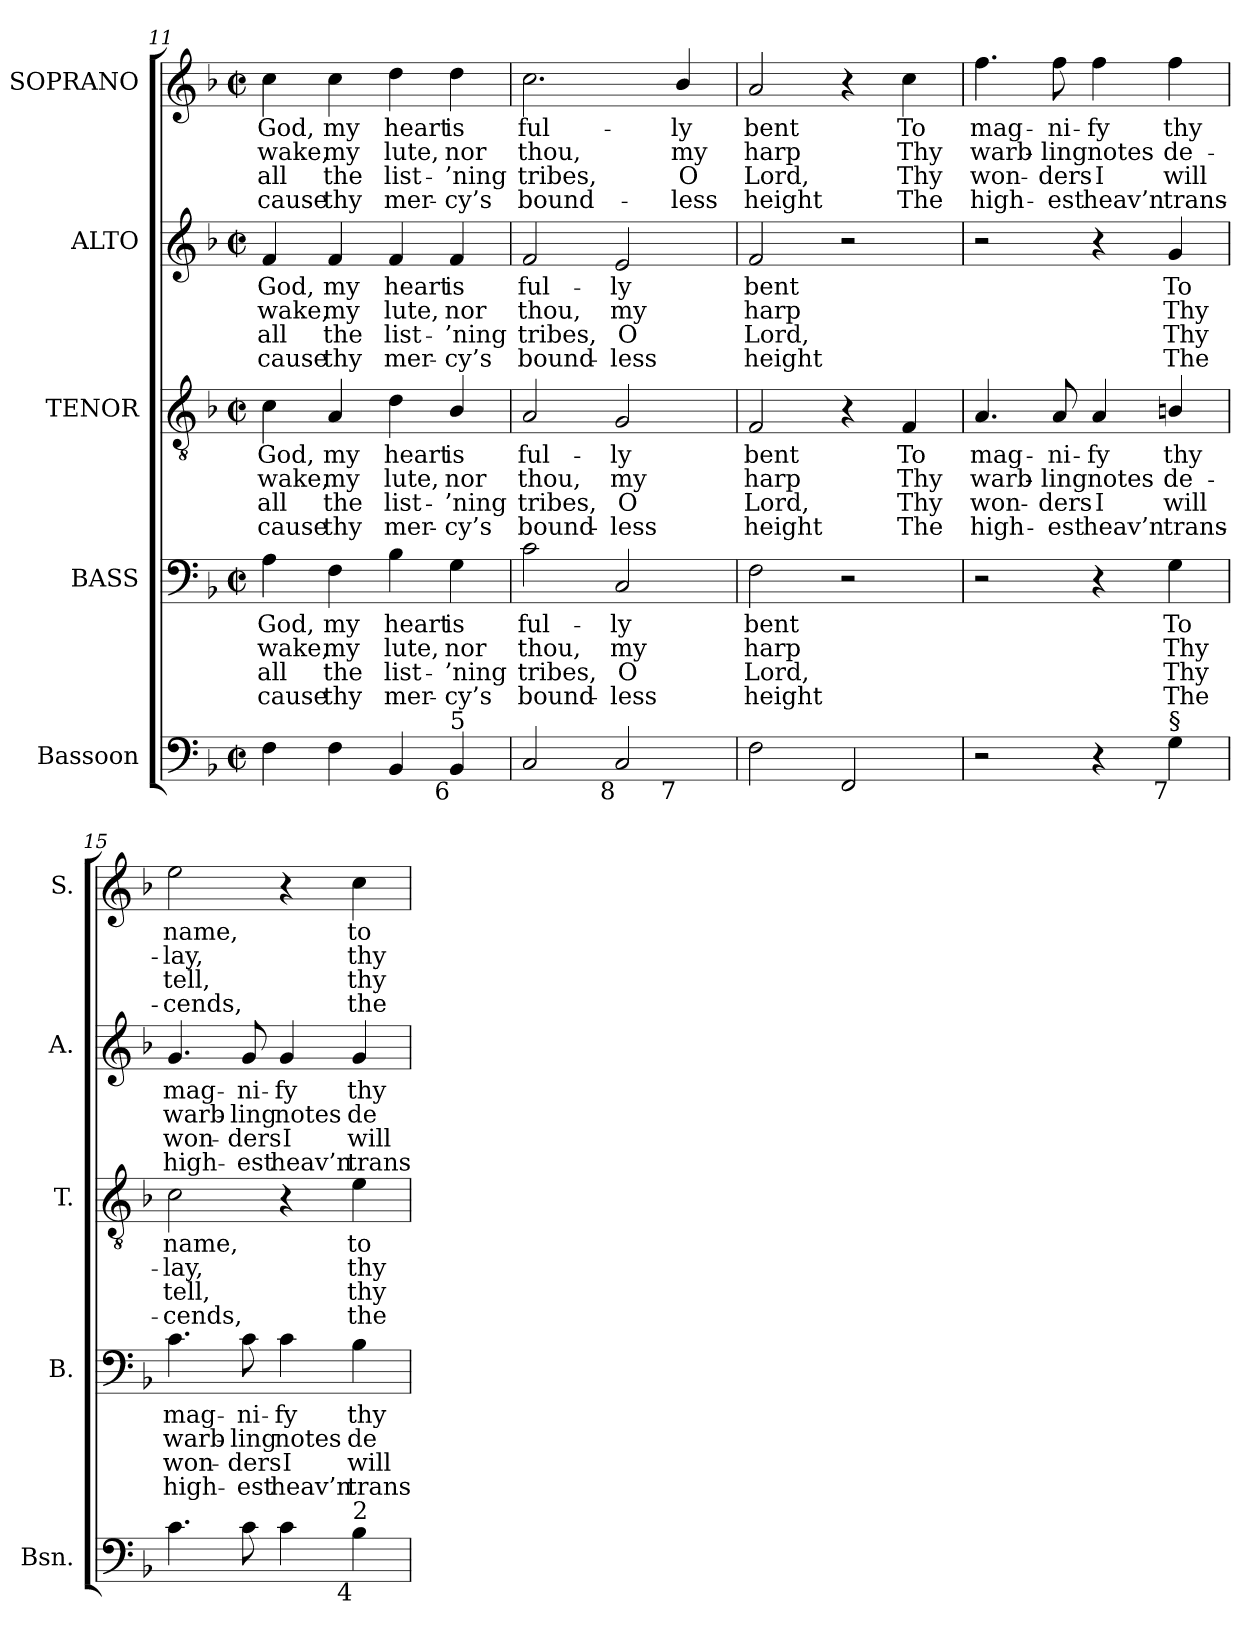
**kern	**kern	**text	**text	**text	**text	**kern	**text	**text	**text	**text	**kern	**text	**text	**text	**text	**kern	**text	**text	**text	**text
*part5	*part4	*part4	*part4	*part4	*part4	*part3	*part3	*part3	*part3	*part3	*part2	*part2	*part2	*part2	*part2	*part1	*part1	*part1	*part1	*part1
*staff5	*staff4	*staff4	*staff4	*staff4	*staff4	*staff3	*staff3	*staff3	*staff3	*staff3	*staff2	*staff2	*staff2	*staff2	*staff2	*staff1	*staff1	*staff1	*staff1	*staff1
*I"Bassoon	*I"BASS	*	*	*	*	*I"TENOR	*	*	*	*	*I"ALTO	*	*	*	*	*I"SOPRANO	*	*	*	*
*I'Bsn.	*I'B.	*	*	*	*	*I'T.	*	*	*	*	*I'A.	*	*	*	*	*I'S.	*	*	*	*
*clefF4	*clefF4	*	*	*	*	*clefGv2	*	*	*	*	*clefG2	*	*	*	*	*clefG2	*	*	*	*
*	*	*	*	*	*	*ITrd7c12	*	*	*	*	*	*	*	*	*	*	*	*	*	*
*k[b-]	*k[b-]	*	*	*	*	*k[b-]	*	*	*	*	*k[b-]	*	*	*	*	*k[b-]	*	*	*	*
*F:	*F:	*	*	*	*	*F:	*	*	*	*	*F:	*	*	*	*	*F:	*	*	*	*
*M2/2	*M2/2	*	*	*	*	*M2/2	*	*	*	*	*M2/2	*	*	*	*	*M2/2	*	*	*	*
*met(c|)	*met(c|)	*	*	*	*	*met(c|)	*	*	*	*	*met(c|)	*	*	*	*	*met(c|)	*	*	*	*
=11	=11	=11	=11	=11	=11	=11	=11	=11	=11	=11	=11	=11	=11	=11	=11	=11	=11	=11	=11	=11
!	!	!LO:LY:b:color=#000000	!LO:LY:b:color=#000000	!LO:LY:b:color=#000000	!LO:LY:b:color=#000000	!	!	!	!	!	!	!	!	!	!	!	!	!	!	!
!	!	!	!	!	!	!	!LO:LY:b:color=#000000	!LO:LY:b:color=#000000	!LO:LY:b:color=#000000	!LO:LY:b:color=#000000	!	!	!	!	!	!	!	!	!	!
!	!	!	!	!	!	!	!	!	!	!	!	!LO:LY:b:color=#000000	!LO:LY:b:color=#000000	!LO:LY:b:color=#000000	!LO:LY:b:color=#000000	!	!	!	!	!
!	!	!	!	!	!	!	!	!	!	!	!	!	!	!	!	!	!LO:LY:b:color=#000000	!LO:LY:b:color=#000000	!LO:LY:b:color=#000000	!LO:LY:b:color=#000000
4Fi\	4Ai\	God,	-wake,	-all	cause	4Ci\	God,	-wake,	-all	cause	4fi/	God,	-wake,	-all	cause	4cci\	God,	-wake,	-all	cause
!	!	!LO:LY:b:color=#000000	!LO:LY:b:color=#000000	!LO:LY:b:color=#000000	!LO:LY:b:color=#000000	!	!	!	!	!	!	!	!	!	!	!	!	!	!	!
!	!	!	!	!	!	!	!LO:LY:b:color=#000000	!LO:LY:b:color=#000000	!LO:LY:b:color=#000000	!LO:LY:b:color=#000000	!	!	!	!	!	!	!	!	!	!
!	!	!	!	!	!	!	!	!	!	!	!	!LO:LY:b:color=#000000	!LO:LY:b:color=#000000	!LO:LY:b:color=#000000	!LO:LY:b:color=#000000	!	!	!	!	!
!	!	!	!	!	!	!	!	!	!	!	!	!	!	!	!	!	!LO:LY:b:color=#000000	!LO:LY:b:color=#000000	!LO:LY:b:color=#000000	!LO:LY:b:color=#000000
4Fi\	4Fi\	my	my	the	thy	4AAi/	my	my	the	thy	4fi/	my	my	the	thy	4cci\	my	my	the	thy
!	!	!LO:LY:b:color=#000000	!LO:LY:b:color=#000000	!LO:LY:b:color=#000000	!LO:LY:b:color=#000000	!	!	!	!	!	!	!	!	!	!	!	!	!	!	!
!	!	!	!	!	!	!	!LO:LY:b:color=#000000	!LO:LY:b:color=#000000	!LO:LY:b:color=#000000	!LO:LY:b:color=#000000	!	!	!	!	!	!	!	!	!	!
!	!	!	!	!	!	!	!	!	!	!	!	!LO:LY:b:color=#000000	!LO:LY:b:color=#000000	!LO:LY:b:color=#000000	!LO:LY:b:color=#000000	!	!	!	!	!
!	!	!	!	!	!	!	!	!	!	!	!	!	!	!	!	!	!LO:LY:b:color=#000000	!LO:LY:b:color=#000000	!LO:LY:b:color=#000000	!LO:LY:b:color=#000000
4BB-i/	4B-i\	heart	lute,	list-	-mer-	4Di\	heart	lute,	list-	-mer-	4fi/	heart	lute,	list-	-mer-	4ddi\	heart	lute,	list-	-mer-
!	!	!LO:LY:b:color=#000000	!LO:LY:b:color=#000000	!LO:LY:b:color=#000000	!LO:LY:b:color=#000000	!	!	!	!	!	!	!	!	!	!	!	!	!	!	!
!	!	!	!	!	!	!	!LO:LY:b:color=#000000	!LO:LY:b:color=#000000	!LO:LY:b:color=#000000	!LO:LY:b:color=#000000	!	!	!	!	!	!	!	!	!	!
!	!	!	!	!	!	!	!	!	!	!	!	!LO:LY:b:color=#000000	!LO:LY:b:color=#000000	!LO:LY:b:color=#000000	!LO:LY:b:color=#000000	!	!	!	!	!
!LO:TX:b:rj:t=6	!	!	!	!	!	!	!	!	!	!	!	!	!	!	!	!	!	!	!	!
!LO:TX:t=5	!	!	!	!	!	!	!	!	!	!	!	!	!	!	!	!	!	!	!	!
!	!	!	!	!	!	!	!	!	!	!	!	!	!	!	!	!	!LO:LY:b:color=#000000	!LO:LY:b:color=#000000	!LO:LY:b:color=#000000	!LO:LY:b:color=#000000
4BB-i/	4Gi\	is	nor	-’ning	cy’s	4BB-i/	is	nor	-’ning	cy’s	4fi/	is	nor	-’ning	cy’s	4ddi\	is	nor	-’ning	cy’s
=12	=12	=12	=12	=12	=12	=12	=12	=12	=12	=12	=12	=12	=12	=12	=12	=12	=12	=12	=12	=12
!	!	!LO:LY:b:color=#000000	!LO:LY:b:color=#000000	!LO:LY:b:color=#000000	!LO:LY:b:color=#000000	!	!	!	!	!	!	!	!	!	!	!	!	!	!	!
!	!	!	!	!	!	!	!LO:LY:b:color=#000000	!LO:LY:b:color=#000000	!LO:LY:b:color=#000000	!LO:LY:b:color=#000000	!	!	!	!	!	!	!	!	!	!
!	!	!	!	!	!	!	!	!	!	!	!	!LO:LY:b:color=#000000	!LO:LY:b:color=#000000	!LO:LY:b:color=#000000	!LO:LY:b:color=#000000	!	!	!	!	!
!LO:TX:b:rj:t=6	!	!	!	!	!	!	!	!	!	!	!	!	!	!	!	!	!	!	!	!
!LO:TX:t=4	!	!	!	!	!	!	!	!	!	!	!	!	!	!	!	!	!	!	!	!
!	!	!	!	!	!	!	!	!	!	!	!	!	!	!	!	!	!LO:LY:b:color=#000000	!LO:LY:b:color=#000000	!LO:LY:b:color=#000000	!LO:LY:b:color=#000000
*^	*	*	*	*	*	*	*	*	*	*	*	*	*	*	*	*	*	*	*	*
2Ci/	2.ryy	2ci\	ful-	thou,	tribes,	bound-	2AAi/	ful-	thou,	tribes,	bound-	2fi/	ful-	thou,	tribes,	bound-	2.cci\	ful-	thou,	tribes,	bound-
!	!	!	!LO:LY:b:color=#000000	!LO:LY:b:color=#000000	!LO:LY:b:color=#000000	!LO:LY:b:color=#000000	!	!	!	!	!	!	!	!	!	!	!	!	!	!	!
!	!	!	!	!	!	!	!	!LO:LY:b:color=#000000	!LO:LY:b:color=#000000	!LO:LY:b:color=#000000	!LO:LY:b:color=#000000	!	!	!	!	!	!	!	!	!	!
!LO:TX:b:rj:t=8	!	!	!	!	!	!	!	!	!	!	!	!	!	!	!	!	!	!	!	!	!
!	!	!	!	!	!	!	!	!	!	!	!	!	!LO:LY:b:color=#000000	!LO:LY:b:color=#000000	!LO:LY:b:color=#000000	!LO:LY:b:color=#000000	!	!	!	!	!
2Ci/	.	2Ci/	-ly	my	-O	less	2GGi/	-ly	my	-O	less	2ei/	-ly	my	-O	less	.	.	.	.	.
!	!LO:TX:b:rj:t=7	!	!	!	!	!	!	!	!	!	!	!	!	!	!	!	!	!	!	!	!
!	!	!	!	!	!	!	!	!	!	!	!	!	!	!	!	!	!	!LO:LY:b:color=#000000	!LO:LY:b:color=#000000	!LO:LY:b:color=#000000	!LO:LY:b:color=#000000
.	4ryy	.	.	.	.	.	.	.	.	.	.	.	.	.	.	.	4b-i/	-ly	my	-O	less
*v	*v	*	*	*	*	*	*	*	*	*	*	*	*	*	*	*	*	*	*	*	*
=13	=13	=13	=13	=13	=13	=13	=13	=13	=13	=13	=13	=13	=13	=13	=13	=13	=13	=13	=13	=13
*^	*	*	*	*	*	*	*	*	*	*	*	*	*	*	*	*	*	*	*	*
!	!	!	!LO:LY:b:color=#000000	!LO:LY:b:color=#000000	!LO:LY:b:color=#000000	!LO:LY:b:color=#000000	!	!	!	!	!	!	!	!	!	!	!	!	!	!	!
*v	*v	*	*	*	*	*	*	*	*	*	*	*	*	*	*	*	*	*	*	*	*
*^	*	*	*	*	*	*	*	*	*	*	*	*	*	*	*	*	*	*	*	*
!	!	!	!	!	!	!	!	!LO:LY:b:color=#000000	!LO:LY:b:color=#000000	!LO:LY:b:color=#000000	!LO:LY:b:color=#000000	!	!	!	!	!	!	!	!	!	!
*v	*v	*	*	*	*	*	*	*	*	*	*	*	*	*	*	*	*	*	*	*	*
*^	*	*	*	*	*	*	*	*	*	*	*	*	*	*	*	*	*	*	*	*
!	!	!	!	!	!	!	!	!	!	!	!	!	!LO:LY:b:color=#000000	!LO:LY:b:color=#000000	!LO:LY:b:color=#000000	!LO:LY:b:color=#000000	!	!	!	!	!
*v	*v	*	*	*	*	*	*	*	*	*	*	*	*	*	*	*	*	*	*	*	*
*^	*	*	*	*	*	*	*	*	*	*	*	*	*	*	*	*	*	*	*	*
!	!	!	!	!	!	!	!	!	!	!	!	!	!	!	!	!	!	!LO:LY:b:color=#000000	!LO:LY:b:color=#000000	!LO:LY:b:color=#000000	!LO:LY:b:color=#000000
*v	*v	*	*	*	*	*	*	*	*	*	*	*	*	*	*	*	*	*	*	*	*
2Fi\	2Fi\	bent	harp	Lord,	height	2FFi/	bent	harp	Lord,	height	2fi/	bent	harp	Lord,	height	2ai/	bent	harp	Lord,	height
2FFi/	2r	.	.	.	.	4r	.	.	.	.	2r	.	.	.	.	4r	.	.	.	.
!	!	!	!	!	!	!	!LO:LY:b:color=#000000	!LO:LY:b:color=#000000	!LO:LY:b:color=#000000	!LO:LY:b:color=#000000	!	!	!	!	!	!	!	!	!	!
!	!	!	!	!	!	!	!	!	!	!	!	!	!	!	!	!	!LO:LY:b:color=#000000	!LO:LY:b:color=#000000	!LO:LY:b:color=#000000	!LO:LY:b:color=#000000
.	.	.	.	.	.	4FFi/	To	Thy	Thy	The	.	.	.	.	.	4cci\	To	Thy	Thy	The
=14	=14	=14	=14	=14	=14	=14	=14	=14	=14	=14	=14	=14	=14	=14	=14	=14	=14	=14	=14	=14
!	!	!	!	!	!	!	!LO:LY:b:color=#000000	!LO:LY:b:color=#000000	!LO:LY:b:color=#000000	!LO:LY:b:color=#000000	!	!	!	!	!	!	!	!	!	!
!	!	!	!	!	!	!	!	!	!	!	!	!	!	!	!	!	!LO:LY:b:color=#000000	!LO:LY:b:color=#000000	!LO:LY:b:color=#000000	!LO:LY:b:color=#000000
2r	2r	.	.	.	.	4.AAi/	mag-	warb-	won-	-high-	2r	.	.	.	.	4.ffi\	mag-	warb-	won-	-high-
!	!	!	!	!	!	!	!LO:LY:b:color=#000000	!LO:LY:b:color=#000000	!LO:LY:b:color=#000000	!LO:LY:b:color=#000000	!	!	!	!	!	!	!	!	!	!
!	!	!	!	!	!	!	!	!	!	!	!	!	!	!	!	!	!LO:LY:b:color=#000000	!LO:LY:b:color=#000000	!LO:LY:b:color=#000000	!LO:LY:b:color=#000000
.	.	.	.	.	.	8AAi/	-ni-	-ling	-ders	est	.	.	.	.	.	8ffi\	-ni-	-ling	-ders	est
!	!	!	!	!	!	!	!LO:LY:b:color=#000000	!LO:LY:b:color=#000000	!LO:LY:b:color=#000000	!LO:LY:b:color=#000000	!	!	!	!	!	!	!	!	!	!
!	!	!	!	!	!	!	!	!	!	!	!	!	!	!	!	!	!LO:LY:b:color=#000000	!LO:LY:b:color=#000000	!LO:LY:b:color=#000000	!LO:LY:b:color=#000000
4r	4r	.	.	.	.	4AAi/	-fy	notes	I	heav’n	4r	.	.	.	.	4ffi\	-fy	notes	I	heav’n
!	!	!LO:LY:b:color=#000000	!LO:LY:b:color=#000000	!LO:LY:b:color=#000000	!LO:LY:b:color=#000000	!	!	!	!	!	!	!	!	!	!	!	!	!	!	!
!	!	!	!	!	!	!	!LO:LY:b:color=#000000	!LO:LY:b:color=#000000	!LO:LY:b:color=#000000	!LO:LY:b:color=#000000	!	!	!	!	!	!	!	!	!	!
!	!	!	!	!	!	!	!	!	!	!	!	!LO:LY:b:color=#000000	!LO:LY:b:color=#000000	!LO:LY:b:color=#000000	!LO:LY:b:color=#000000	!	!	!	!	!
!LO:TX:b:rj:t=7	!	!	!	!	!	!	!	!	!	!	!	!	!	!	!	!	!	!	!	!
!LO:TX:t=§	!	!	!	!	!	!	!	!	!	!	!	!	!	!	!	!	!	!	!	!
!	!	!	!	!	!	!	!	!	!	!	!	!	!	!	!	!	!LO:LY:b:color=#000000	!LO:LY:b:color=#000000	!LO:LY:b:color=#000000	!LO:LY:b:color=#000000
4Gi\	4Gi\	To	Thy	Thy	The	4BBni/	thy	de-	will	trans-	4gi/	To	Thy	Thy	The	4ffi\	thy	de-	will	trans-
=15	=15	=15	=15	=15	=15	=15	=15	=15	=15	=15	=15	=15	=15	=15	=15	=15	=15	=15	=15	=15
!	!	!LO:LY:b:color=#000000	!LO:LY:b:color=#000000	!LO:LY:b:color=#000000	!LO:LY:b:color=#000000	!	!	!	!	!	!	!	!	!	!	!	!	!	!	!
!	!	!	!	!	!	!	!LO:LY:b:color=#000000	!LO:LY:b:color=#000000	!LO:LY:b:color=#000000	!LO:LY:b:color=#000000	!	!	!	!	!	!	!	!	!	!
!	!	!	!	!	!	!	!	!	!	!	!	!LO:LY:b:color=#000000	!LO:LY:b:color=#000000	!LO:LY:b:color=#000000	!LO:LY:b:color=#000000	!	!	!	!	!
!	!	!	!	!	!	!	!	!	!	!	!	!	!	!	!	!	!LO:LY:b:color=#000000	!LO:LY:b:color=#000000	!LO:LY:b:color=#000000	!LO:LY:b:color=#000000
4.ci\	4.ci\	mag-	warb-	won-	-high-	2Ci\	name,	-lay,	-tell,	cends,	4.gi/	mag-	warb-	won-	-high-	2eei\	name,	-lay,	-tell,	cends,
!	!	!LO:LY:b:color=#000000	!LO:LY:b:color=#000000	!LO:LY:b:color=#000000	!LO:LY:b:color=#000000	!	!	!	!	!	!	!	!	!	!	!	!	!	!	!
!	!	!	!	!	!	!	!	!	!	!	!	!LO:LY:b:color=#000000	!LO:LY:b:color=#000000	!LO:LY:b:color=#000000	!LO:LY:b:color=#000000	!	!	!	!	!
8ci\	8ci\	-ni-	-ling	-ders	est	.	.	.	.	.	8gi/	-ni-	-ling	-ders	est	.	.	.	.	.
!	!	!LO:LY:b:color=#000000	!LO:LY:b:color=#000000	!LO:LY:b:color=#000000	!LO:LY:b:color=#000000	!	!	!	!	!	!	!	!	!	!	!	!	!	!	!
!	!	!	!	!	!	!	!	!	!	!	!	!LO:LY:b:color=#000000	!LO:LY:b:color=#000000	!LO:LY:b:color=#000000	!LO:LY:b:color=#000000	!	!	!	!	!
4ci\	4ci\	-fy	notes	I	heav’n	4r	.	.	.	.	4gi/	-fy	notes	I	heav’n	4r	.	.	.	.
!	!	!LO:LY:b:color=#000000	!LO:LY:b:color=#000000	!LO:LY:b:color=#000000	!LO:LY:b:color=#000000	!	!	!	!	!	!	!	!	!	!	!	!	!	!	!
!	!	!	!	!	!	!	!LO:LY:b:color=#000000	!LO:LY:b:color=#000000	!LO:LY:b:color=#000000	!LO:LY:b:color=#000000	!	!	!	!	!	!	!	!	!	!
!	!	!	!	!	!	!	!	!	!	!	!	!LO:LY:b:color=#000000	!LO:LY:b:color=#000000	!LO:LY:b:color=#000000	!LO:LY:b:color=#000000	!	!	!	!	!
!LO:TX:b:rj:t=4	!	!	!	!	!	!	!	!	!	!	!	!	!	!	!	!	!	!	!	!
!LO:TX:t=2	!	!	!	!	!	!	!	!	!	!	!	!	!	!	!	!	!	!	!	!
!	!	!	!	!	!	!	!	!	!	!	!	!	!	!	!	!	!LO:LY:b:color=#000000	!LO:LY:b:color=#000000	!LO:LY:b:color=#000000	!LO:LY:b:color=#000000
4B-i\	4B-i\	thy	de-	will	trans-	4Ei\	to	thy	thy	the	4gi/	thy	de-	will	trans-	4cci\	to	thy	thy	the
=	=	=	=	=	=	=	=	=	=	=	=	=	=	=	=	=	=	=	=	=
*-	*-	*-	*-	*-	*-	*-	*-	*-	*-	*-	*-	*-	*-	*-	*-	*-	*-	*-	*-	*-
